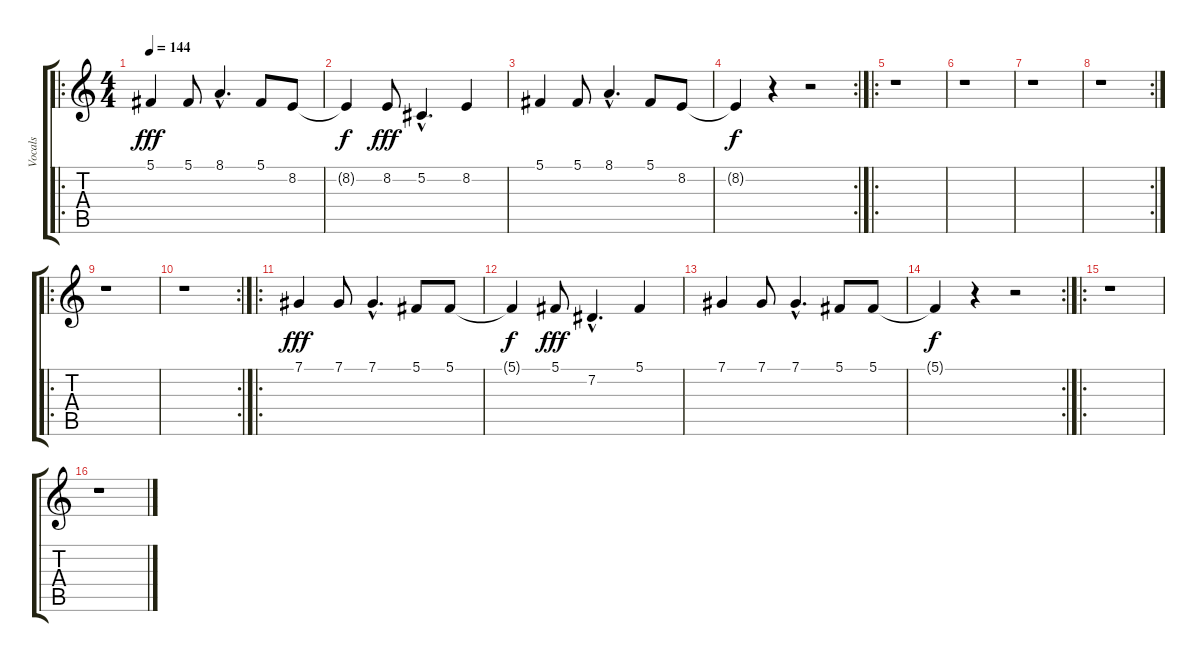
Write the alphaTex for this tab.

\track ("Vocals" "Vocals") {instrument tenorsax}
\staff {score tabs}
\tuning (Db4 Ab3 E3 B2 Gb2 Db2) {hide}
\ro
\ts (4 4)
\tempo 144
\clef g2
\ks c
5.1.4{dy fff} 5.1.8 8.1{hac}.4{d} 5.1.8 8.2.8 |
8.2{t}.4{dy f} 8.2.8{dy fff} 5.2{hac}.4{d} 8.2.4 |
5.1.4 5.1.8 8.1{hac}.4{d} 5.1.8 8.2.8 |
\rc 2
8.2{t}.4{dy f} r.4 r.2 |
\ro
r.1 |
r.1 |
r.1 |
\rc 2
r.1 |
\ro
r.1 |
\rc 2
r.1 |
\ro
7.1.4{dy fff} 7.1.8 7.1{hac}.4{d} 5.1.8 5.1.8 |
5.1{t}.4{dy f} 5.1.8{dy fff} 7.2{hac}.4{d} 5.1.4 |
7.1.4 7.1.8 7.1{hac}.4{d} 5.1.8 5.1.8 |
\rc 2
5.1{t}.4{dy f} r.4 r.2 |
\ro
r.1 |
r.1
